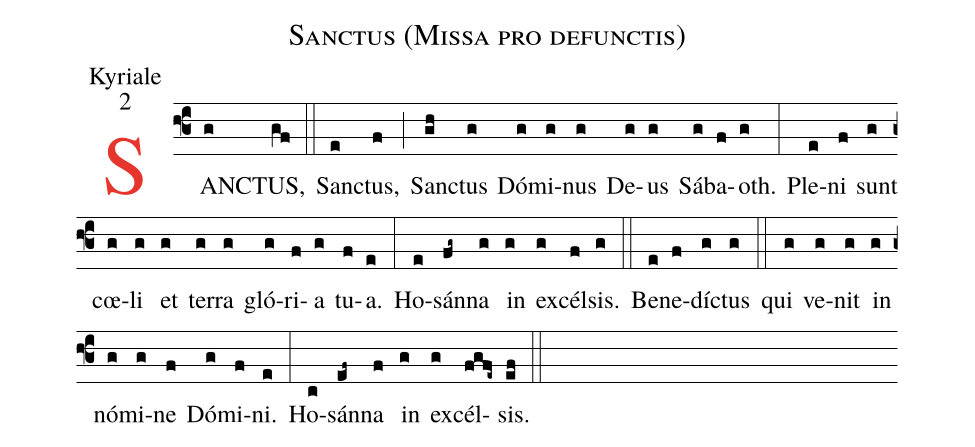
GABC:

name:Sanctus (Missa pro defunctis);
office-part:Kyriale;
mode:2;
%%
(f3)<c>S</c>ANC(g)TUS,(gf) (::) Sanc(e)tus,(f) (;) Sanc(gh)tus(g) Dó(g)mi(g)nus(g) De(g)us(g) Sá(g)ba(f)oth.(g) (:) Ple(e)ni(f) sunt(g) cœ(g)li(g) et(g) ter(g)ra(g) gló(g)ri(f)a(g) tu(f)a.(e) (:) Ho(e)sán(fg~)na(g) in(g) ex(g)cél(f)sis.(g) (::) Be(e)ne(f)díc(g)tus(g) (::) qui(g) ve(g)nit(g) in(g) nó(g)mi(g)ne(f) Dó(g)mi(f)ni.(e) (:) Ho(c)sán(ef~)na(f) in(g) ex(g)cél(fgfe~)sis.(ef) (::)
